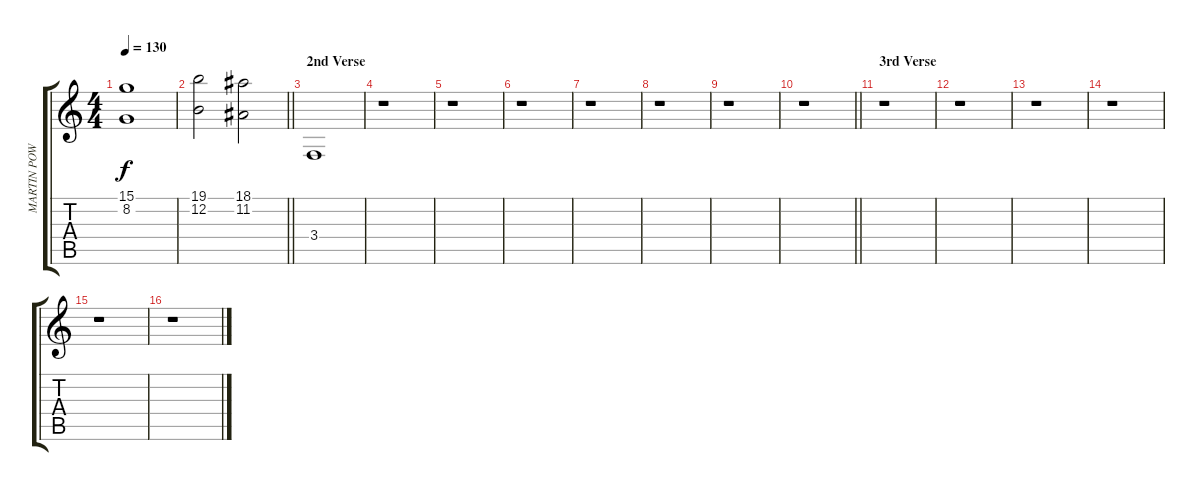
\track ("MARTIN POWELL" "MARTIN POW") {instrument stringensemble1}
\staff {score tabs}
\tuning (E4 B3 G3 D3 A2 E2) {hide}
\ts (4 4)
\tempo 130
\clef g2
\ks c
(15.1 8.2).1{dy f} |
\barLineRight lightlight
(19.1 12.2).2 (18.1 11.2).2 |
\section ("" "2nd Verse")
3.4.1 |
r.1 |
r.1 |
r.1 |
r.1 |
r.1 |
r.1 |
\barLineRight lightlight
r.1 |
\section ("" "3rd Verse")
r.1 |
r.1 |
r.1 |
r.1 |
r.1 |
r.1
